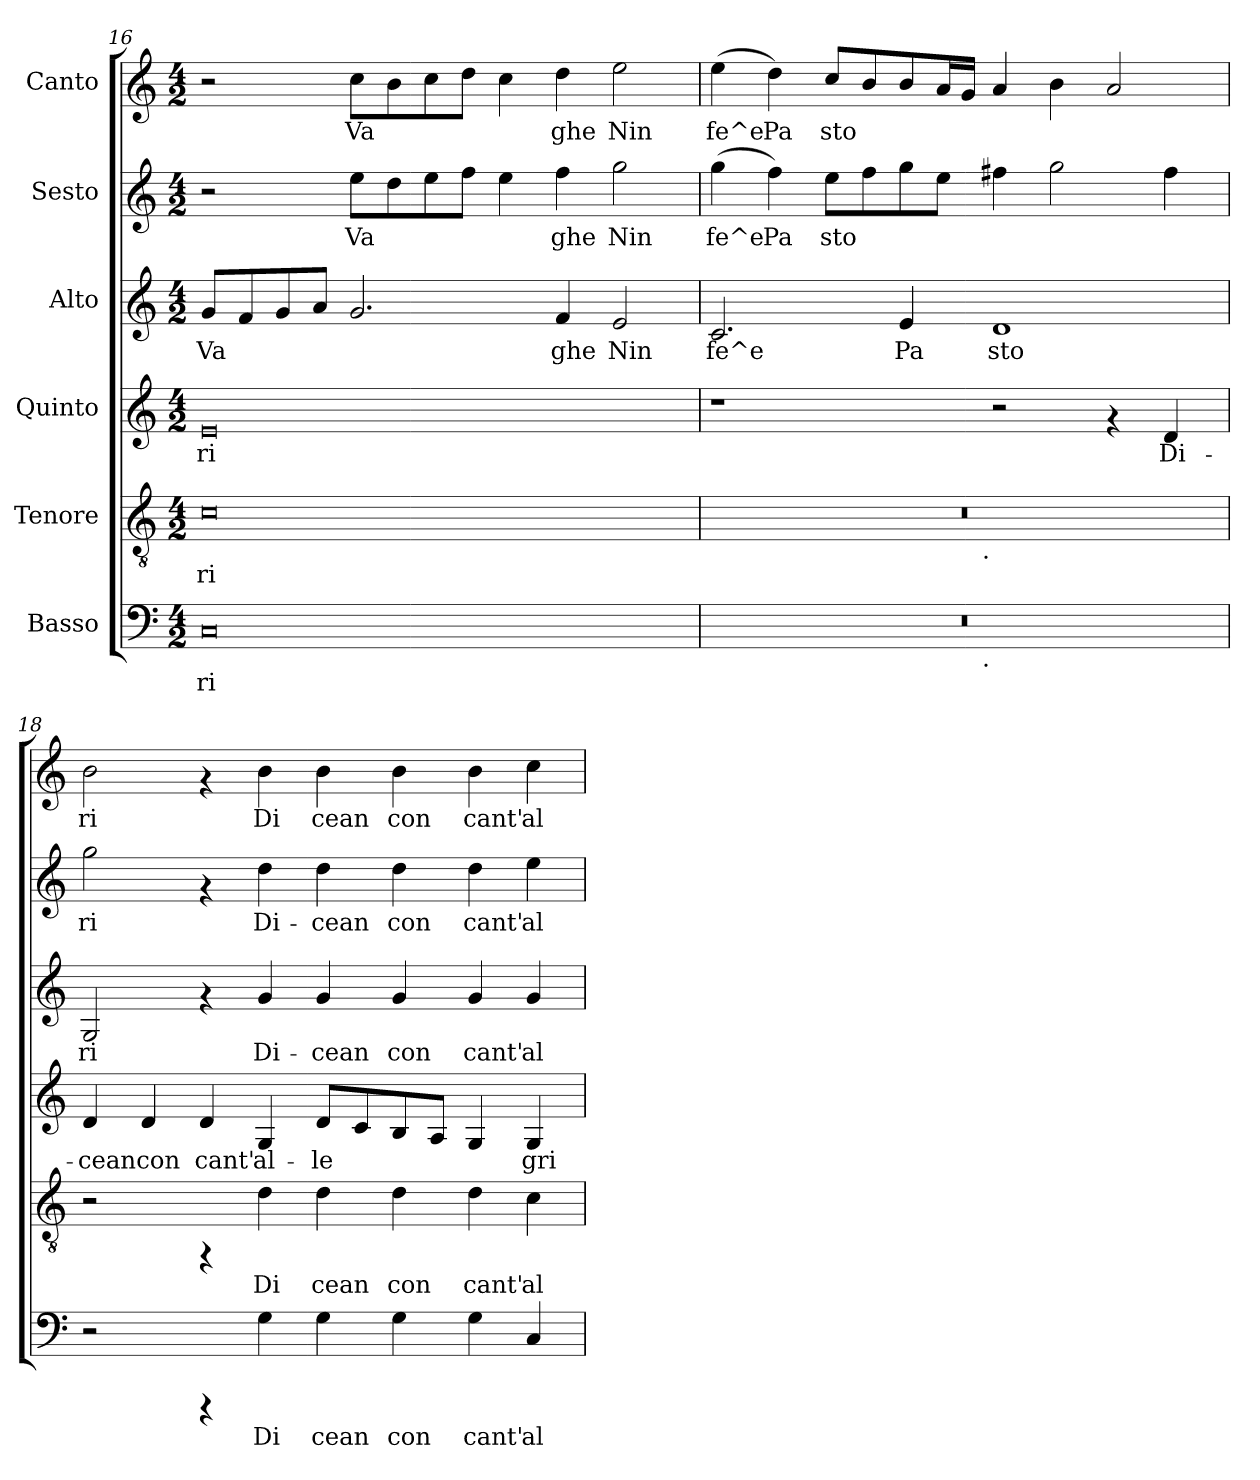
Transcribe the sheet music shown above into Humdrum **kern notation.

**kern	**text	**kern	**text	**kern	**text	**kern	**text	**kern	**text	**kern	**text
*part6	*part6	*part5	*part5	*part4	*part4	*part3	*part3	*part2	*part2	*part1	*part1
*staff6	*staff6	*staff5	*staff5	*staff4	*staff4	*staff3	*staff3	*staff2	*staff2	*staff1	*staff1
*I"Basso	*	*I"Tenore	*	*I"Quinto	*	*I"Alto	*	*I"Sesto	*	*I"Canto	*
*clefF4	*	*clefGv2	*	*clefG2	*	*clefG2	*	*clefG2	*	*clefG2	*
*k[]	*	*k[]	*	*k[]	*	*k[]	*	*k[]	*	*k[]	*
*C:	*	*C:	*	*C:	*	*C:	*	*C:	*	*C:	*
*M4/2	*	*M4/2	*	*M4/2	*	*M4/2	*	*M4/2	*	*M4/2	*
=16	=16	=16	=16	=16	=16	=16	=16	=16	=16	=16	=16
!	!LO:LY:b:cj	!	!LO:LY:b:cj	!	!LO:LY:b:cj	!	!LO:LY:b:cj	!	!	!	!
0C	ri	0c	ri	0e	-ri	8g/L	Va	2r	.	2r	.
!	!	!	!	!	!	!	!LO:LY:b:cj	!	!	!	!
.	.	.	.	.	.	8f/	.	.	.	.	.
!	!	!	!	!	!	!	!LO:LY:b:cj	!	!	!	!
.	.	.	.	.	.	8g/	.	.	.	.	.
!	!	!	!	!	!	!	!LO:LY:b:cj	!	!	!	!
.	.	.	.	.	.	8a/J	.	.	.	.	.
!	!	!	!	!	!	!	!LO:LY:b:cj	!	!LO:LY:b:cj	!	!LO:LY:b:cj
.	.	.	.	.	.	2.g/	.	8ee\L	Va	8cc\L	Va
!	!	!	!	!	!	!	!	!	!LO:LY:b:cj	!	!LO:LY:b:cj
.	.	.	.	.	.	.	.	8dd\	.	8b\	.
!	!	!	!	!	!	!	!	!	!LO:LY:b:cj	!	!LO:LY:b:cj
.	.	.	.	.	.	.	.	8ee\	.	8cc\	.
!	!	!	!	!	!	!	!	!	!LO:LY:b:cj	!	!LO:LY:b:cj
.	.	.	.	.	.	.	.	8ff\J	.	8dd\J	.
!	!	!	!	!	!	!	!	!	!LO:LY:b:cj	!	!LO:LY:b:cj
.	.	.	.	.	.	.	.	4ee\	.	4cc\	.
!	!	!	!	!	!	!	!LO:LY:b:cj	!	!LO:LY:b:cj	!	!LO:LY:b:cj
.	.	.	.	.	.	4f/	ghe	4ff\	ghe	4dd\	ghe
!	!	!	!	!	!	!	!LO:LY:b:cj	!	!LO:LY:b:cj	!	!LO:LY:b:cj
.	.	.	.	.	.	2e/	Nin	2gg\	Nin	2ee\	Nin
=17	=17	=17	=17	=17	=17	=17	=17	=17	=17	=17	=17
!	!	!	!	!	!	!	!LO:LY:b:cj	!	!LO:LY:b:cj	!	!LO:LY:b:cj
*^	*	*^	*	*	*	*	*	*	*	*	*
0r	2ryy	.	0r	2ryy	.	1r	.	2.c/	fe^e	(<4gg\	fe^e	(<4ee\	fe^e
!	!	!	!	!	!	!	!	!	!	!	!LO:LY:b:cj	!	!LO:LY:b:cj
.	.	.	.	.	.	.	.	.	.	4ff\)	Pa	4dd\)	Pa
!	!	!	!	!	!	!	!	!	!	!	!LO:LY:b:cj	!	!LO:LY:b:cj
.	4ryy	.	.	4ryy	.	.	.	.	.	8ee\L	sto	8cc/L	sto
!	!	!	!	!	!	!	!	!	!	!	!LO:LY:b:cj	!	!LO:LY:b:cj
.	.	.	.	.	.	.	.	.	.	8ff\	.	8b/	.
!	!	!	!	!	!	!	!	!	!LO:LY:b:cj	!	!LO:LY:b:cj	!	!LO:LY:b:cj
.	8...ryy	.	.	8...ryy	.	.	.	4e/	Pa	8gg\	.	8b/	.
!	!	!	!	!	!	!	!	!	!	!	!LO:LY:b:cj	!	!LO:LY:b:cj
.	.	.	.	.	.	.	.	.	.	8ee\J	.	16a/	.
!	!	!	!	!	!	!	!	!	!	!	!	!	!LO:LY:b:cj
.	.	.	.	.	.	.	.	.	.	.	.	16g/J	.
!	!	!	!	!LO:TX:b:t=.	!	!	!	!	!	!	!	!	!
!	!LO:TX:b:t=.	!	!	!	!	!	!	!	!	!	!	!	!
.	1ryy	.	.	1ryy	.	.	.	.	.	.	.	.	.
!	!	!	!	!	!	!	!	!	!LO:LY:b:cj	!	!LO:LY:b:cj	!	!LO:LY:b:cj
.	.	.	.	.	.	2r	.	1d	sto	4ff#X\	.	4a/	.
!	!	!	!	!	!	!	!	!	!	!	!LO:LY:b:cj	!	!LO:LY:b:cj
.	.	.	.	.	.	.	.	.	.	2gg\	.	4b\	.
!	!	!	!	!	!	!	!	!	!	!	!	!	!LO:LY:b:cj
.	.	.	.	.	.	4rf	.	.	.	.	.	2a/	.
!	!	!	!	!	!	!	!LO:LY:b:cj	!	!	!	!LO:LY:b:cj	!	!
.	.	.	.	.	.	4d/	Di-	.	.	4ff#\	.	.	.
.	64ryy	.	.	64ryy	.	.	.	.	.	.	.	.	.
!!LO:PB:g=z
=18	=18	=18	=18	=18	=18	=18	=18	=18	=18	=18	=18	=18	=18
!	!	!	!	!	!	!	!LO:LY:b:cj	!	!LO:LY:b:cj	!	!LO:LY:b:cj	!	!LO:LY:b:cj
*v	*v	*	*	*	*	*	*	*	*	*	*	*	*
*	*	*v	*v	*	*	*	*	*	*	*	*	*
2r	.	2r	.	4d/	-cean	2G/	ri	2gg\	ri	2b\	ri
!	!	!	!	!	!LO:LY:b:cj	!	!	!	!	!	!
.	.	.	.	4d/	con	.	.	.	.	.	.
!	!	!	!	!	!LO:LY:b:cj	!	!	!	!	!	!
4rCCC	.	4rFF	.	4d/	cant'	4rf	.	4rf	.	4rf	.
!	!LO:LY:b:cj	!	!LO:LY:b:cj	!	!LO:LY:b:cj	!	!LO:LY:b:cj	!	!LO:LY:b:cj	!	!LO:LY:b:cj
4G\	Di	4d\	Di	4G/	al-	4g/	Di-	4dd\	Di-	4b\	Di
!	!LO:LY:b:cj	!	!LO:LY:b:cj	!	!LO:LY:b:cj	!	!LO:LY:b:cj	!	!LO:LY:b:cj	!	!LO:LY:b:cj
4G\	cean	4d\	cean	8d/L	-le-	4g/	-cean	4dd\	-cean	4b\	cean
!	!	!	!	!	!LO:LY:b:cj	!	!	!	!	!	!
.	.	.	.	8c/	--	.	.	.	.	.	.
!	!LO:LY:b:cj	!	!LO:LY:b:cj	!	!LO:LY:b:cj	!	!LO:LY:b:cj	!	!LO:LY:b:cj	!	!LO:LY:b:cj
4G\	con	4d\	con	8B/	--	4g/	con	4dd\	con	4b\	con
!	!	!	!	!	!LO:LY:b:cj	!	!	!	!	!	!
.	.	.	.	8A/J	--	.	.	.	.	.	.
!	!LO:LY:b:cj	!	!LO:LY:b:cj	!	!LO:LY:b:cj	!	!LO:LY:b:cj	!	!LO:LY:b:cj	!	!LO:LY:b:cj
4G\	cant'	4d\	cant'	4G/	--	4g/	cant'	4dd\	cant'	4b\	cant'
!	!LO:LY:b:cj	!	!LO:LY:b:cj	!	!LO:LY:b:cj	!	!LO:LY:b:cj	!	!LO:LY:b:cj	!	!LO:LY:b:cj
4C/	al	4c\	al	4G/	-gri	4g/	al-	4ee\	al-	4cc\	al
=	=	=	=	=	=	=	=	=	=	=	=
*-	*-	*-	*-	*-	*-	*-	*-	*-	*-	*-	*-
